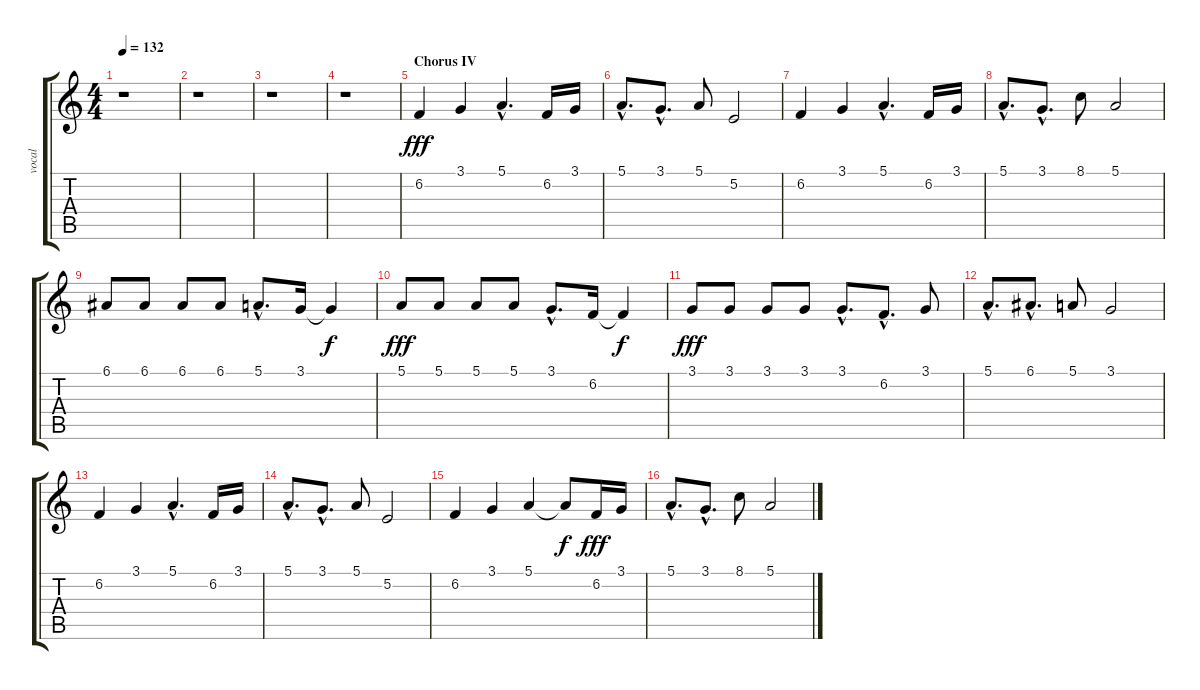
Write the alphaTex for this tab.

\track ("vocal" "vocal") {instrument altosax}
\staff {score tabs}
\tuning (E4 B3 G3 D3 A2 E2) {hide}
\ts (4 4)
\tempo 132
\clef g2
\ks c
r.1{dy fff} |
r.1 |
r.1 |
r.1 |
\section ("" "Chorus IV")
6.2.4 3.1.4 5.1{hac}.4{d} 6.2.16 3.1.16 |
5.1{hac}.8{d} 3.1{hac}.8{d} 5.1.8 5.2.2 |
6.2.4 3.1.4 5.1{hac}.4{d} 6.2.16 3.1.16 |
5.1{hac}.8{d} 3.1{hac}.8{d} 8.1.8 5.1.2 |
6.1.8 6.1.8 6.1.8 6.1.8 5.1{hac}.8{d} 3.1.16 3.1{t}.4{dy f} |
5.1.8{dy fff} 5.1.8 5.1.8 5.1.8 3.1{hac}.8{d} 6.2.16 6.2{t}.4{dy f} |
3.1.8{dy fff} 3.1.8 3.1.8 3.1.8 3.1{hac}.8{d} 6.2{hac}.8{d} 3.1.8 |
5.1{hac}.8{d} 6.1{hac}.8{d} 5.1.8 3.1.2 |
6.2.4 3.1.4 5.1{hac}.4{d} 6.2.16 3.1.16 |
5.1{hac}.8{d} 3.1{hac}.8{d} 5.1.8 5.2.2 |
6.2.4 3.1.4 5.1.4 5.1{t}.8{dy f} 6.2.16{dy fff} 3.1.16 |
5.1{hac}.8{d} 3.1{hac}.8{d} 8.1.8 5.1.2
